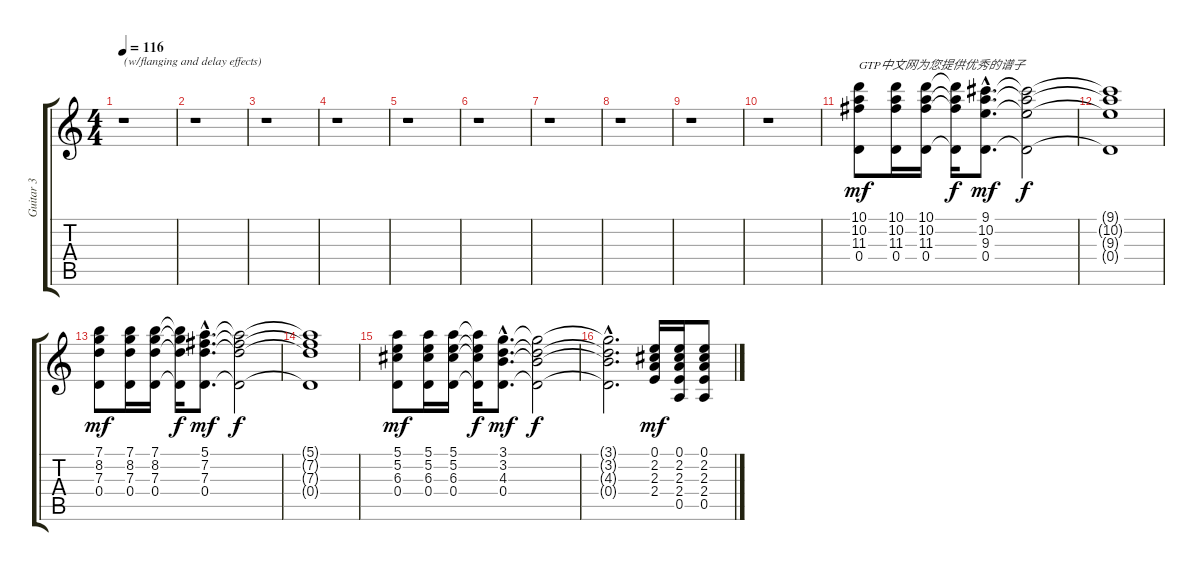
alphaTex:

\track ("Guitar 3" "Guitar 3") {instrument overdrivenguitar}
\staff {score tabs}
\tuning (E4 B3 G3 D3 A2 D2) {hide}
\ts (4 4)
\tempo 116
\clef g2
\ks c
r.1{txt "(w/flanging and delay effects)" dy mf instrument overdrivenguitar} |
r.1 |
r.1 |
r.1 |
r.1 |
r.1 |
r.1 |
r.1 |
r.1 |
r.1 |
(10.1 10.2 11.3 0.4).8{txt "GTP中文网为您提供优秀的谱子"} (10.1 10.2 11.3 0.4).16 (10.1 10.2 11.3 0.4).16 (10.1{t} 10.2{t} 11.3{t} 0.4{t}).16{dy f} (9.1{hac} 10.2{hac} 9.3{hac} 0.4{hac}).8{d dy mf} (9.1{t} 10.2{t} 9.3{t} 0.4{t}).2{dy f} |
(9.1{t} 10.2{t} 9.3{t} 0.4{t}).1 |
(7.1 8.2 7.3 0.4).8{dy mf} (7.1 8.2 7.3 0.4).16 (7.1 8.2 7.3 0.4).16 (7.1{t} 8.2{t} 7.3{t} 0.4{t}).16{dy f} (5.1{hac} 7.2{hac} 7.3{hac} 0.4{hac}).8{d dy mf} (5.1{t} 7.2{t} 7.3{t} 0.4{t}).2{dy f} |
(5.1{t} 7.2{t} 7.3{t} 0.4{t}).1 |
(5.1 5.2 6.3 0.4).8{dy mf} (5.1 5.2 6.3 0.4).16 (5.1 5.2 6.3 0.4).16 (5.1{t} 5.2{t} 6.3{t} 0.4{t}).16{dy f} (3.1{hac} 3.2{hac} 4.3{hac} 0.4{hac}).8{d dy mf} (3.1{t} 3.2{t} 4.3{t} 0.4{t}).2{dy f} |
(3.1{hac t} 3.2{hac t} 4.3{hac t} 0.4{hac t}).2{d} (0.1 2.2 2.3 2.4).16{dy mf} (0.1 2.2 2.3 2.4 0.5).16 (0.1 2.2 2.3 2.4 0.5).8
